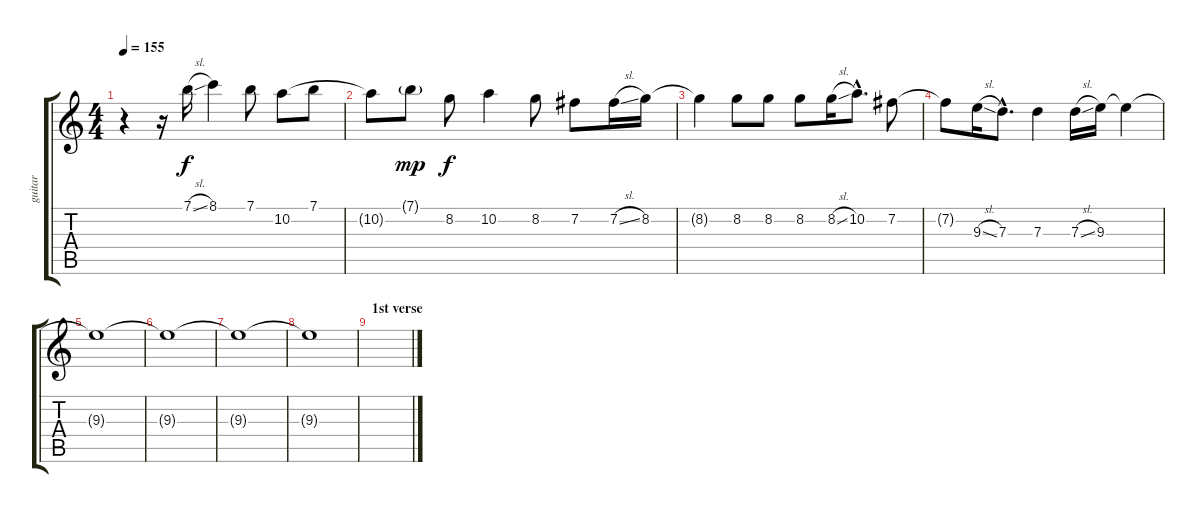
\track ("guitar" "guitar") {instrument electricguitarjazz}
\staff {score tabs}
\tuning (E4 B3 G3 D3 A2 E2) {hide}
\ts (4 4)
\tempo 155
\clef g2
\ks c
r.4{dy f} r.16 7.1{sl}.16 8.1.4 7.1.8 10.2.8 7.1.8 |
10.2{t}.8 7.1{g}.8{dy mp} 8.2.8{dy f} 10.2.4 8.2.8 7.2.8 7.2{sl}.16 8.2.16 |
8.2{t}.4 8.2.8 8.2.8 8.2.8 8.2{sl}.16 10.2{hac}.8{d} 7.2.8 |
7.2{t}.8 9.3{sl}.16 7.3{hac}.8{d} 7.3.4 7.3{sl}.16 9.3.16 9.3{t}.4 |
9.3{t}.1 |
9.3{t}.1 |
9.3{t}.1 |
9.3{t}.1 |
\section ("" "1st verse ")
